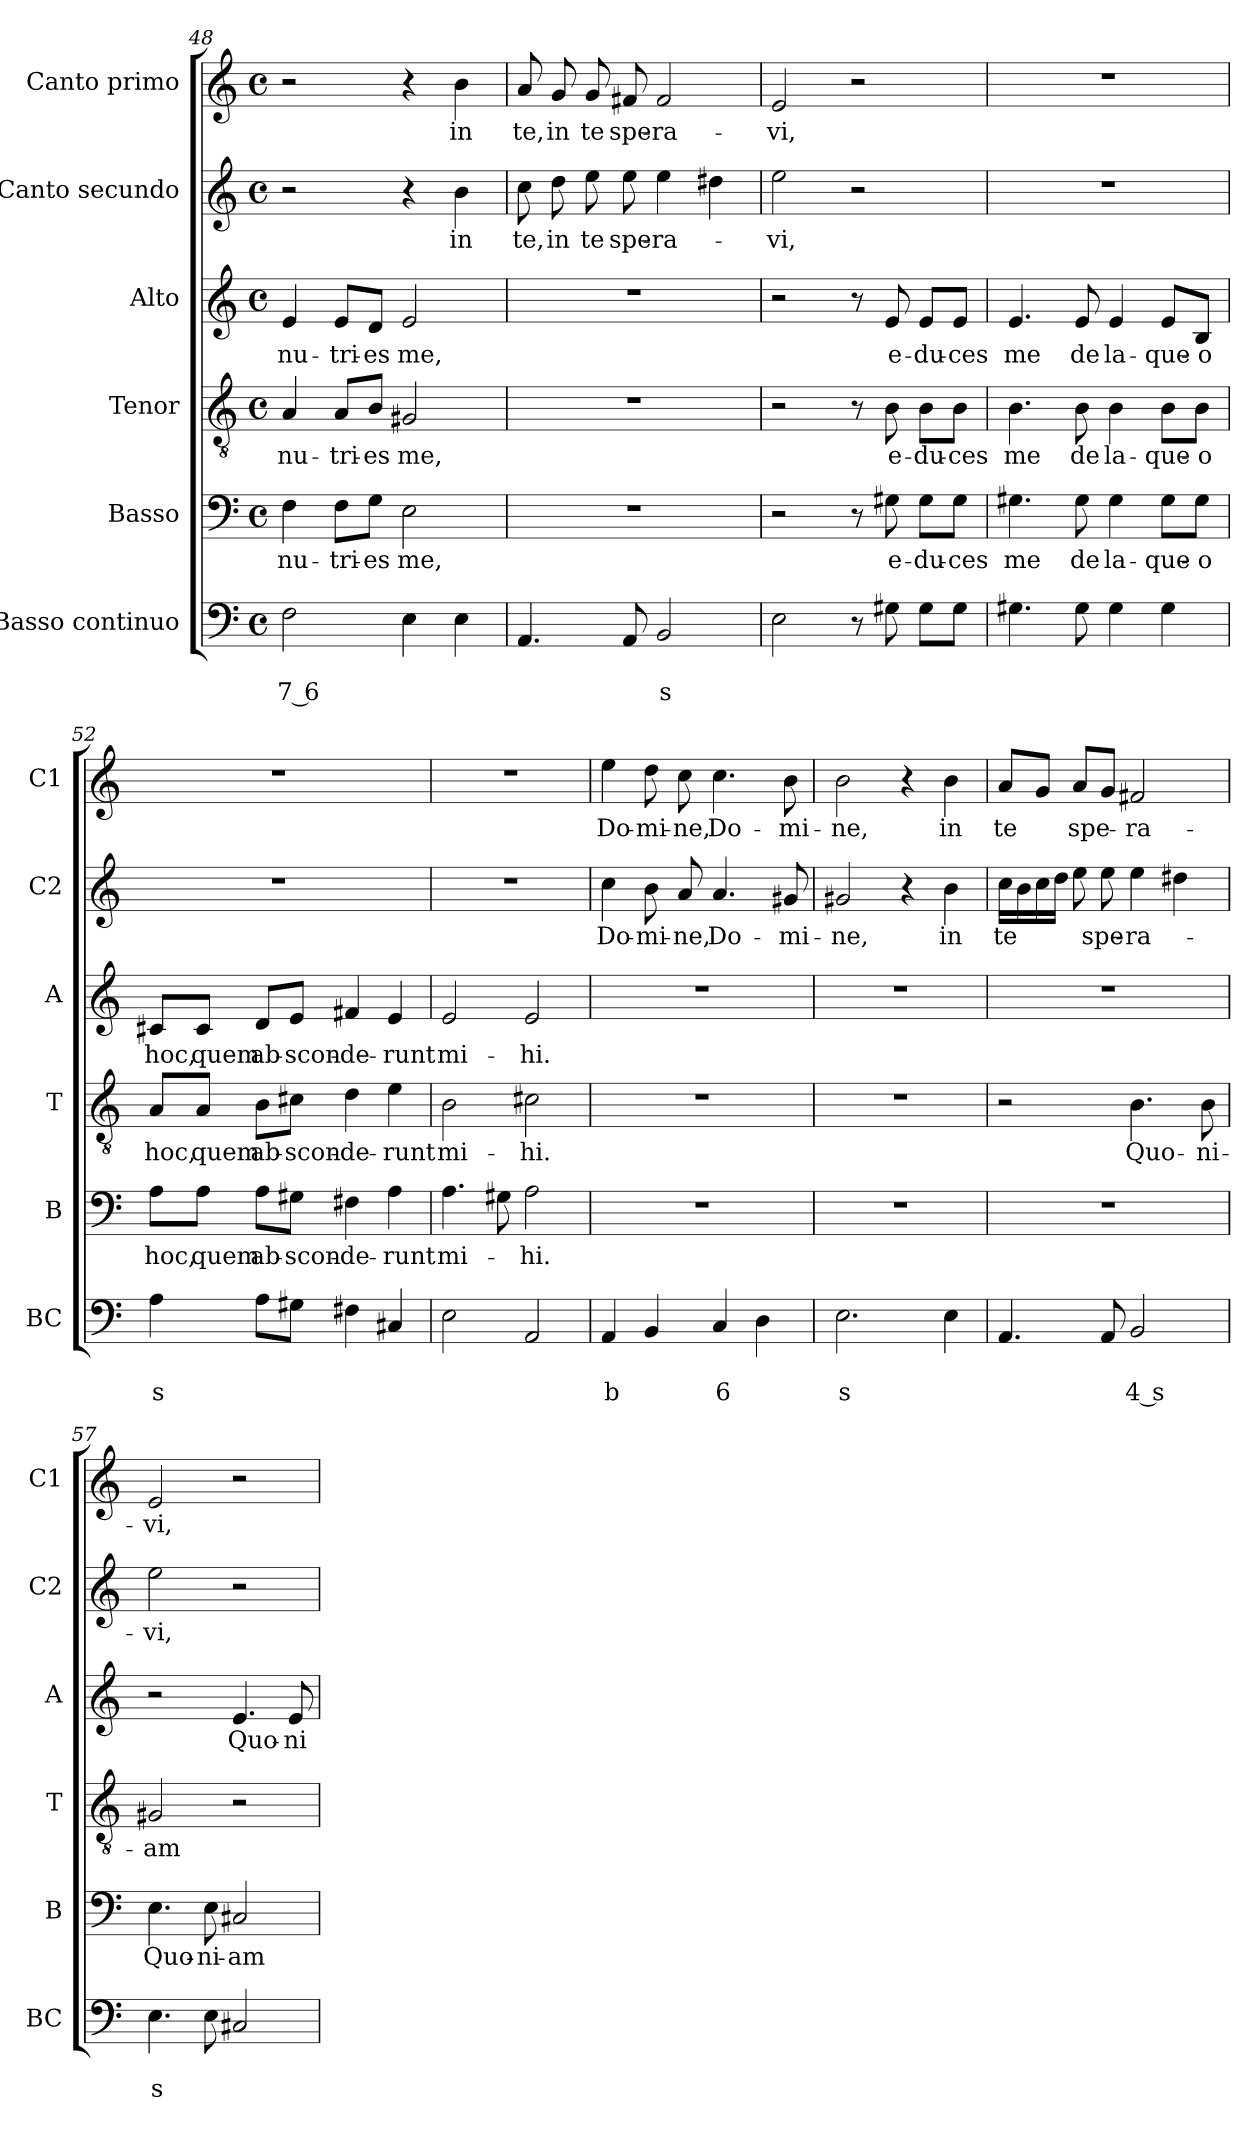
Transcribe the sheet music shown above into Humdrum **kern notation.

**kern	**text	**text	**kern	**text	**kern	**text	**kern	**text	**kern	**text	**kern	**text
*part6	*part6	*part6	*part5	*part5	*part4	*part4	*part3	*part3	*part2	*part2	*part1	*part1
*staff6	*staff6	*staff6	*staff5	*staff5	*staff4	*staff4	*staff3	*staff3	*staff2	*staff2	*staff1	*staff1
*I"Basso continuo	*	*	*I"Basso	*	*I"Tenor	*	*I"Alto	*	*I"Canto secundo	*	*I"Canto primo	*
*I'BC	*	*	*I'B	*	*I'T	*	*I'A	*	*I'C2	*	*I'C1	*
!!LO:LB:g=z
*clefF4	*	*	*clefF4	*	*clefGv2	*	*clefG2	*	*clefG2	*	*clefG2	*
*k[]	*	*	*k[]	*	*k[]	*	*k[]	*	*k[]	*	*k[]	*
*C:	*	*	*C:	*	*C:	*	*C:	*	*C:	*	*C:	*
*M4/4	*	*	*M4/4	*	*M4/4	*	*M4/4	*	*M4/4	*	*M4/4	*
*met(c)	*	*	*met(c)	*	*met(c)	*	*met(c)	*	*met(c)	*	*met(c)	*
=48	=48	=48	=48	=48	=48	=48	=48	=48	=48	=48	=48	=48
!	!	!LO:LY:b	!	!LO:LY:b	!	!LO:LY:b	!	!LO:LY:b	!	!	!	!
2F\	.	7 6	4F\	-nu-	4A/	-nu-	4e/	-nu-	2r	.	2r	.
!	!	!	!	!LO:LY:b	!	!LO:LY:b	!	!LO:LY:b	!	!	!	!
.	.	.	8F\L	-tri-	8A/L	-tri-	8e/L	-tri-	.	.	.	.
!	!	!	!	!LO:LY:b	!	!LO:LY:b	!	!LO:LY:b	!	!	!	!
.	.	.	8G\J	-es	8B/J	-es	8d/J	-es	.	.	.	.
!	!	!	!	!LO:LY:b	!	!LO:LY:b	!	!LO:LY:b	!	!	!	!
4E\	.	.	2E\	me,	2G#X/	me,	2e/	me,	4r	.	4r	.
!	!	!	!	!	!	!	!	!	!	!LO:LY:b	!	!LO:LY:b
4E\	.	.	.	.	.	.	.	.	4b\	in	4b\	in
=49	=49	=49	=49	=49	=49	=49	=49	=49	=49	=49	=49	=49
!	!	!	!	!	!	!	!	!	!	!LO:LY:b	!	!LO:LY:b
4.AA/	.	.	1r	.	1r	.	1r	.	8cc\	te,	8a/	te,
!	!	!	!	!	!	!	!	!	!	!LO:LY:b	!	!LO:LY:b
.	.	.	.	.	.	.	.	.	8dd\	in	8g/	in
!	!	!	!	!	!	!	!	!	!	!LO:LY:b	!	!LO:LY:b
.	.	.	.	.	.	.	.	.	8ee\	te	8g/	te
!	!	!	!	!	!	!	!	!	!	!LO:LY:b	!	!LO:LY:b
8AA/	.	.	.	.	.	.	.	.	8ee\	spe-	8f#X/	spe-
!	!	!LO:LY:b	!	!	!	!	!	!	!	!LO:LY:b	!	!LO:LY:b
2BB/	.	s	.	.	.	.	.	.	4ee\	-ra-	2f#/	-ra-
.	.	.	.	.	.	.	.	.	4dd#X\	.	.	.
=50	=50	=50	=50	=50	=50	=50	=50	=50	=50	=50	=50	=50
!	!	!	!	!	!	!	!	!	!	!LO:LY:b	!	!LO:LY:b
2E\	.	.	2r	.	2r	.	2r	.	2ee\	-vi,	2e/	-vi,
8r	.	.	8r	.	8r	.	8r	.	2r	.	2r	.
!	!	!	!	!LO:LY:b	!	!LO:LY:b	!	!LO:LY:b	!	!	!	!
8G#X\	.	.	8G#X\	e-	8B\	e-	8e/	e-	.	.	.	.
!	!	!	!	!LO:LY:b	!	!LO:LY:b	!	!LO:LY:b	!	!	!	!
8G#\L	.	.	8G#\L	-du-	8B\L	-du-	8e/L	-du-	.	.	.	.
!	!	!	!	!LO:LY:b	!	!LO:LY:b	!	!LO:LY:b	!	!	!	!
8G#\J	.	.	8G#\J	-ces	8B\J	-ces	8e/J	-ces	.	.	.	.
=51	=51	=51	=51	=51	=51	=51	=51	=51	=51	=51	=51	=51
!	!	!	!	!LO:LY:b	!	!LO:LY:b	!	!LO:LY:b	!	!	!	!
4.G#X\	.	.	4.G#X\	me	4.B\	me	4.e/	me	1r	.	1r	.
!	!	!	!	!LO:LY:b	!	!LO:LY:b	!	!LO:LY:b	!	!	!	!
8G#\	.	.	8G#\	de	8B\	de	8e/	de	.	.	.	.
!	!	!	!	!LO:LY:b	!	!LO:LY:b	!	!LO:LY:b	!	!	!	!
4G#\	.	.	4G#\	la-	4B\	la-	4e/	la-	.	.	.	.
!	!	!	!	!LO:LY:b	!	!LO:LY:b	!	!LO:LY:b	!	!	!	!
4G#\	.	.	8G#\L	-que-	8B\L	-que-	8e/L	-que-	.	.	.	.
!	!	!	!	!LO:LY:b	!	!LO:LY:b	!	!LO:LY:b	!	!	!	!
.	.	.	8G#\J	-o	8B\J	-o	8B/J	-o	.	.	.	.
=52	=52	=52	=52	=52	=52	=52	=52	=52	=52	=52	=52	=52
!	!	!LO:LY:b	!	!LO:LY:b	!	!LO:LY:b	!	!LO:LY:b	!	!	!	!
4A\	.	s	8A\L	hoc,	8A/L	hoc,	8c#X/L	hoc,	1r	.	1r	.
!	!	!	!	!LO:LY:b	!	!LO:LY:b	!	!LO:LY:b	!	!	!	!
.	.	.	8A\J	quem	8A/J	quem	8c#/J	quem	.	.	.	.
!	!	!	!	!LO:LY:b	!	!LO:LY:b	!	!LO:LY:b	!	!	!	!
8A\L	.	.	8A\L	ab-	8B\L	ab-	8d/L	ab-	.	.	.	.
!	!	!	!	!LO:LY:b	!	!LO:LY:b	!	!LO:LY:b	!	!	!	!
8G#X\J	.	.	8G#X\J	-scon-	8c#X\J	-scon-	8e/J	-scon-	.	.	.	.
!	!	!	!	!LO:LY:b	!	!LO:LY:b	!	!LO:LY:b	!	!	!	!
4F#X\	.	.	4F#X\	-de-	4d\	-de-	4f#X/	-de-	.	.	.	.
!	!	!	!	!LO:LY:b	!	!LO:LY:b	!	!LO:LY:b	!	!	!	!
4C#X/	.	.	4A\	-runt	4e\	-runt	4e/	-runt	.	.	.	.
!!LO:PB:g=z
=53	=53	=53	=53	=53	=53	=53	=53	=53	=53	=53	=53	=53
!	!	!	!	!LO:LY:b	!	!LO:LY:b	!	!LO:LY:b	!	!	!	!
2E\	.	.	4.A\	mi-	2B\	mi-	2e/	mi-	1r	.	1r	.
.	.	.	8G#X\	.	.	.	.	.	.	.	.	.
!	!	!	!	!LO:LY:b	!	!LO:LY:b	!	!LO:LY:b	!	!	!	!
2AA/	.	.	2A\	-hi.	2c#X\	-hi.	2e/	-hi.	.	.	.	.
=54	=54	=54	=54	=54	=54	=54	=54	=54	=54	=54	=54	=54
!	!	!LO:LY:b	!	!	!	!	!	!	!	!LO:LY:b	!	!LO:LY:b
4AA/	.	b	1r	.	1r	.	1r	.	4cc\	Do-	4ee\	Do-
!	!	!	!	!	!	!	!	!	!	!LO:LY:b	!	!LO:LY:b
4BB/	.	.	.	.	.	.	.	.	8b\	-mi-	8dd\	-mi-
!	!	!	!	!	!	!	!	!	!	!LO:LY:b	!	!LO:LY:b
.	.	.	.	.	.	.	.	.	8a/	-ne,	8cc\	-ne,
!	!	!LO:LY:b	!	!	!	!	!	!	!	!LO:LY:b	!	!LO:LY:b
4C/	.	6	.	.	.	.	.	.	4.a/	Do-	4.cc\	Do-
4D\	.	.	.	.	.	.	.	.	.	.	.	.
!	!	!	!	!	!	!	!	!	!	!LO:LY:b	!	!LO:LY:b
.	.	.	.	.	.	.	.	.	8g#X/	-mi-	8b\	-mi-
=55	=55	=55	=55	=55	=55	=55	=55	=55	=55	=55	=55	=55
!	!	!LO:LY:b	!	!	!	!	!	!	!	!LO:LY:b	!	!LO:LY:b
2.E\	.	s	1r	.	1r	.	1r	.	2g#X/	-ne,	2b\	-ne,
.	.	.	.	.	.	.	.	.	4r	.	4r	.
!	!	!	!	!	!	!	!	!	!	!LO:LY:b	!	!LO:LY:b
4E\	.	.	.	.	.	.	.	.	4b\	in	4b\	in
=56	=56	=56	=56	=56	=56	=56	=56	=56	=56	=56	=56	=56
!	!	!	!	!	!	!	!	!	!	!LO:LY:b	!	!LO:LY:b
4.AA/	.	.	1rF	.	2r	.	1r	.	16cc\LL	te	8a/L	te
.	.	.	.	.	.	.	.	.	16b\	.	.	.
.	.	.	.	.	.	.	.	.	16cc\	.	8g/J	.
.	.	.	.	.	.	.	.	.	16dd\JJ	.	.	.
!	!	!	!	!	!	!	!	!	!	!	!	!LO:LY:b
.	.	.	.	.	.	.	.	.	8ee\	.	8a/L	spe-
!	!	!	!	!	!	!	!	!	!	!LO:LY:b	!	!
8AA/	.	.	.	.	.	.	.	.	8ee\	spe-	8g/J	.
!	!	!LO:LY:b	!	!	!	!LO:LY:b	!	!	!	!LO:LY:b	!	!LO:LY:b
2BB/	.	4 s	.	.	4.B\	Quo-	.	.	4ee\	-ra-	2f#X/	-ra-
.	.	.	.	.	.	.	.	.	4dd#X\	.	.	.
!	!	!	!	!	!	!LO:LY:b	!	!	!	!	!	!
.	.	.	.	.	8B\	-ni-	.	.	.	.	.	.
=57	=57	=57	=57	=57	=57	=57	=57	=57	=57	=57	=57	=57
!	!	!LO:LY:b	!	!LO:LY:b	!	!LO:LY:b	!	!	!	!LO:LY:b	!	!LO:LY:b
4.E\	.	s	4.E\	Quo-	2G#X/	-am	2r	.	2ee\	-vi,	2e/	-vi,
!	!	!	!	!LO:LY:b	!	!	!	!	!	!	!	!
8E\	.	.	8E\	-ni-	.	.	.	.	.	.	.	.
!	!	!	!	!LO:LY:b	!	!	!	!LO:LY:b	!	!	!	!
2C#X/	.	.	2C#X/	-am	2r	.	4.e/	Quo-	2r	.	2r	.
!	!	!	!	!	!	!	!	!LO:LY:b	!	!	!	!
.	.	.	.	.	.	.	8e/	-ni-	.	.	.	.
=	=	=	=	=	=	=	=	=	=	=	=	=
*-	*-	*-	*-	*-	*-	*-	*-	*-	*-	*-	*-	*-
